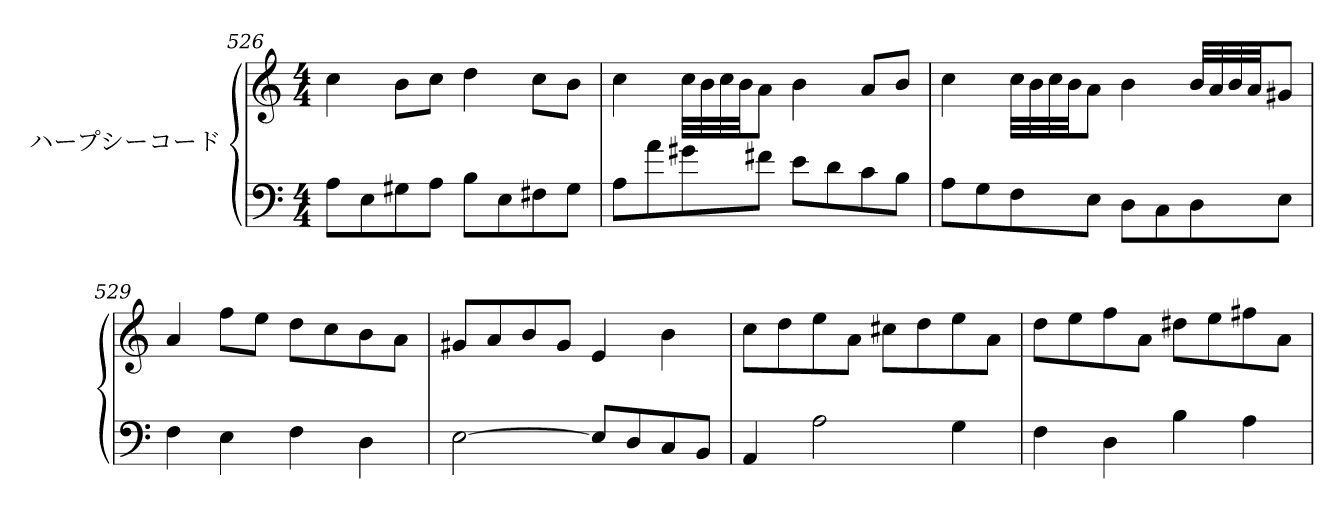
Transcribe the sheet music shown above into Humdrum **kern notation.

**kern	**kern
*part1	*part1
*staff2	*staff1
*I"ハープシーコード	*
*clefF4	*clefG2
*k[]	*k[]
*M4/4	*M4/4
=526	=526
8A\L	4cc\
8E\	.
8G#X\	8b\L
8A\J	8cc\J
8B\L	4dd\
8E\	.
8F#X\	8cc\L
8G#\J	8b\J
!!LO:LB:g=z
=527	=527
8A\L	4cc\
8a\	.
8g#X\	32cc\LLL
.	32b\
.	32cc\
.	32b\JJ
8f#X\J	8a\J
8e\L	4b\
8d\	.
8c\	8a/L
8B\J	8b/J
=528	=528
8A\L	4cc\
8G\	.
8F\	32cc\LLL
.	32b\
.	32cc\
.	32b\JJ
8E\J	8a\J
8D\L	4b\
8C\	.
8D\	32b/LLL
.	32a/
.	32b/
.	32a/JJ
8E\J	8g#X/J
=529	=529
4F\	4a/
4E\	8ff\L
.	8ee\J
4F\	8dd\L
.	8cc\
4D\	8b\
.	8a\J
=530	=530
[2E\	8g#X/L
.	8a/
.	8b/
.	8g#/J
8E/L]	4e/
8D/	.
8C/	4b\
8BB/J	.
!!LO:LB:g=z
=531	=531
4AA/	8cc\L
.	8dd\
2A\	8ee\
.	8a\J
.	8cc#X\L
.	8dd\
4G\	8ee\
.	8a\J
=532	=532
4F\	8dd\L
.	8ee\
4D\	8ff\
.	8a\J
4B\	8dd#X\L
.	8ee\
4A\	8ff#X\
.	8a\J
=	=
*-	*-
